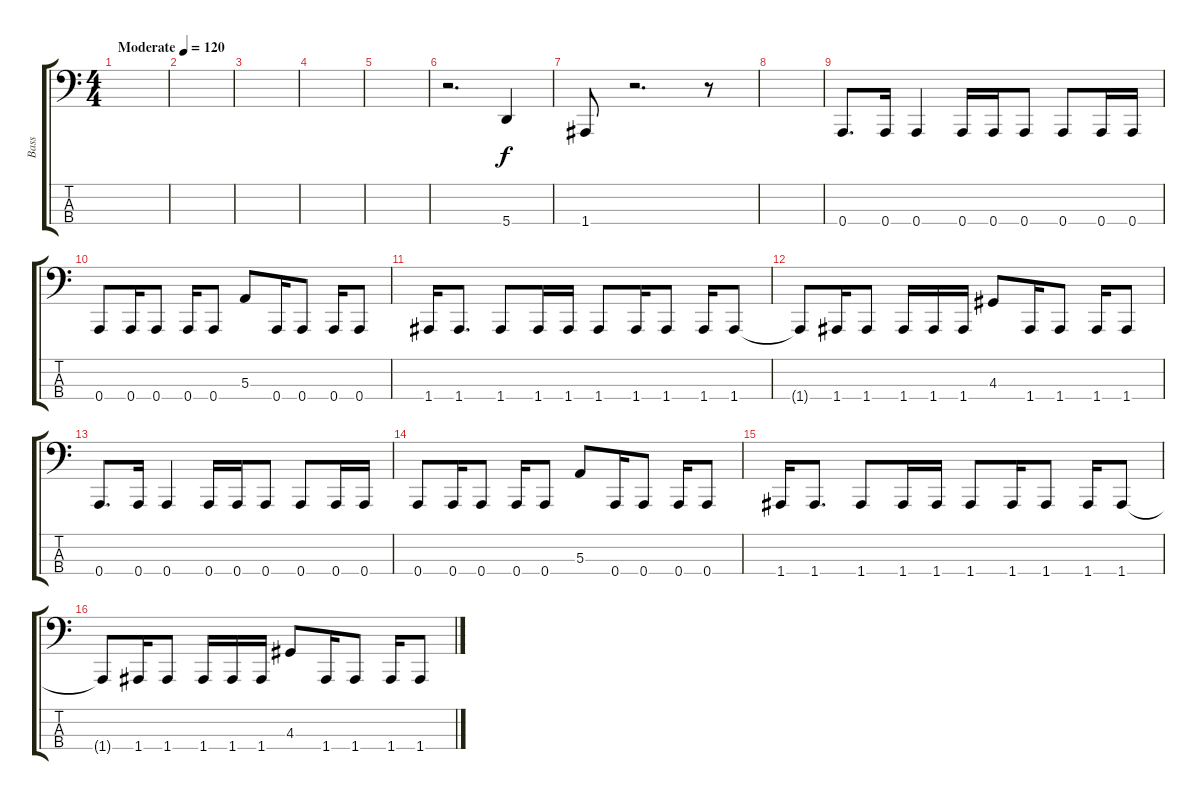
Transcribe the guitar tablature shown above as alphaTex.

\track ("Bass" "Bass") {instrument electricbasspick}
\staff {score tabs}
\tuning (D2 A1 E1 A0) {hide}
\ts (4 4)
\tempo (120 "Moderate")
\clef f4
\ks c
|
|
|
|
|
r.2{d} 5.4.4 |
1.4.8 r.2{d} r.8 |
|
0.4.8{d} 0.4.16 0.4.4 0.4.16 0.4.16 0.4.8 0.4.8 0.4.16 0.4.16 |
0.4.8 0.4.16 0.4.8 0.4.16 0.4.8 5.3.8 0.4.16 0.4.8 0.4.16 0.4.8 |
1.4.16 1.4.8{d} 1.4.8 1.4.16 1.4.16 1.4.8 1.4.16 1.4.8 1.4.16 1.4.8 |
1.4{t}.8 1.4.16 1.4.8 1.4.16 1.4.16 1.4.16 4.3.8 1.4.16 1.4.8 1.4.16 1.4.8 |
0.4.8{d} 0.4.16 0.4.4 0.4.16 0.4.16 0.4.8 0.4.8 0.4.16 0.4.16 |
0.4.8 0.4.16 0.4.8 0.4.16 0.4.8 5.3.8 0.4.16 0.4.8 0.4.16 0.4.8 |
1.4.16 1.4.8{d} 1.4.8 1.4.16 1.4.16 1.4.8 1.4.16 1.4.8 1.4.16 1.4.8 |
1.4{t}.8 1.4.16 1.4.8 1.4.16 1.4.16 1.4.16 4.3.8 1.4.16 1.4.8 1.4.16 1.4.8
